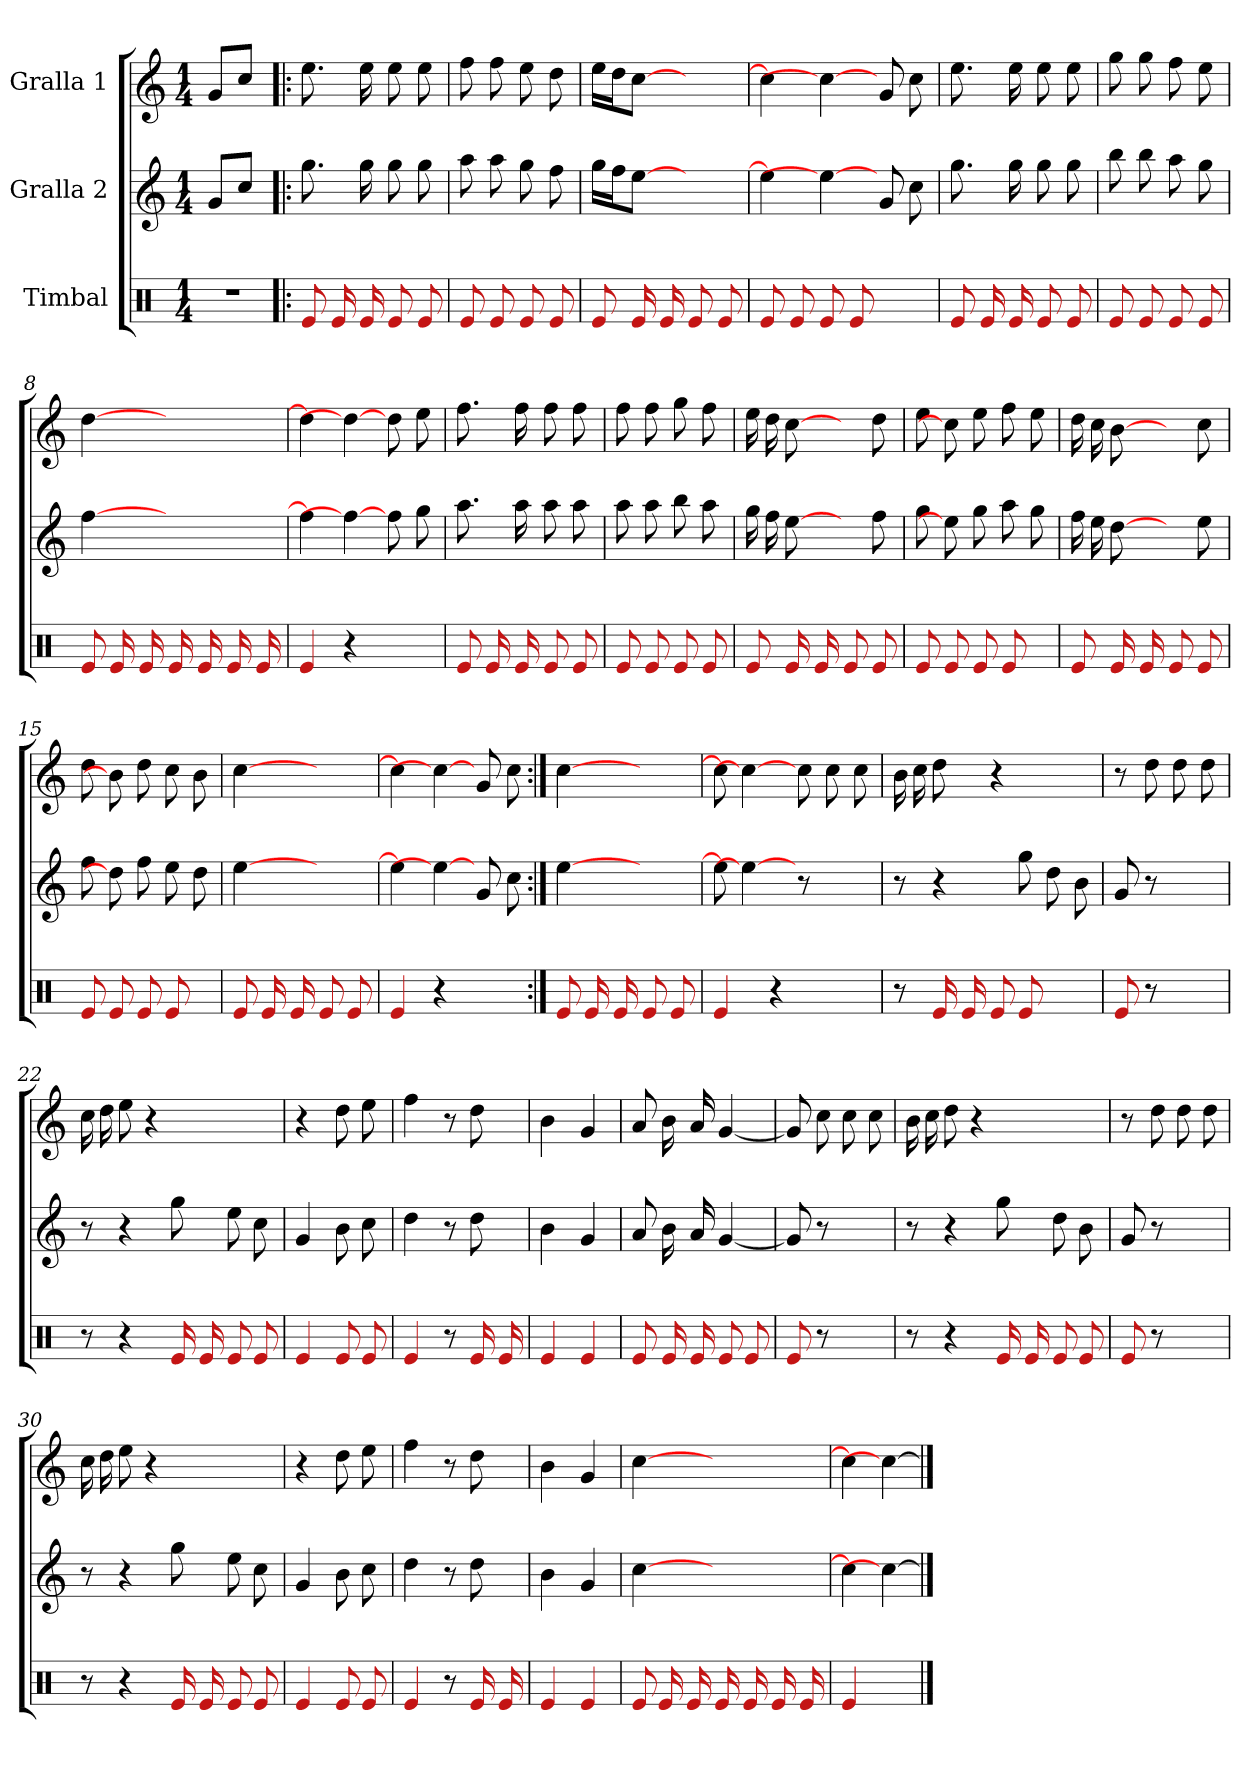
**kern	**kern	**kern
*part3	*part2	*part1
*staff3	*staff2	*staff1
*I"Timbal	*I"Gralla 2	*I"Gralla 1
*clefX	*clefG2	*clefG2
*k[]	*k[]	*k[]
*M1/4	*M1/4	*M1/4
=1	=1	=1
4r	8g/L	8g/L
.	8cc/J	8cc/J
=2!|:	=2!|:	=2!|:
8e	8.gg	8.ee
16e	.	.
16e	16gg	16ee
8e	8gg	8ee
8e	8gg	8ee
=3	=3	=3
8e	8aa	8ff
8e	8aa	8ff
8e	8gg	8ee
8e	8ff	8dd
=4	=4	=4
8e	16gg\LL	16ee\LL
.	16ff\J	16dd\J
16e	[8ee\J	[8cc\J
16e	.	.
8e	4ryy	4ryy
8e	.	.
=5	=5	=5
8e	4ee]	4cc]
8e	.	.
8e	4ee_	4cc_
8e	.	.
4ryy	8g	8g
.	8cc	8cc
=6	=6	=6
8e	8.gg	8.ee
16e	.	.
16e	16gg	16ee
8e	8gg	8ee
8e	8gg	8ee
=7	=7	=7
8e	8bb	8gg
8e	8bb	8gg
8e	8aa	8ff
8e	8gg	8ee
=8	=8	=8
8e	[4ff	[4dd
16e	.	.
16e	.	.
16e	4ryy	4ryy
16e	.	.
16e	.	.
16e	.	.
=9	=9	=9
4e	4ff]	4dd]
4r	4ff_	4dd_
4ryy	8ff	8dd
.	8gg	8ee
=10	=10	=10
8e	8.aa	8.ff
16e	.	.
16e	16aa	16ff
8e	8aa	8ff
8e	8aa	8ff
=11	=11	=11
8e	8aa	8ff
8e	8aa	8ff
8e	8bb	8gg
8e	8aa	8ff
=12	=12	=12
8e	16gg	16ee
.	16ff	16dd
16e	[8ee	[8cc
16e	.	.
8e	8ryy	8ryy
8e	8ff	8dd
=13	=13	=13
8e	8gg	8ee
8e	8ee]	8cc]
8e	8gg	8ee
8e	8aa	8ff
8ryy	8gg	8ee
=14	=14	=14
8e	16ff	16dd
.	16ee	16cc
16e	[8dd	[8b
16e	.	.
8e	8ryy	8ryy
8e	8ee	8cc
=15	=15	=15
8e	8ff	8dd
8e	8dd]	8b]
8e	8ff	8dd
8e	8ee	8cc
8ryy	8dd	8b
=16	=16	=16
8e	[4ee	[4cc
16e	.	.
16e	.	.
8e	4ryy	4ryy
8e	.	.
=17	=17	=17
4e	4ee]	4cc]
4r	4ee_	4cc_
4ryy	8g	8g
.	8cc	8cc
=18:|!	=18:|!	=18:|!
8e	[4ee	[4cc
16e	.	.
16e	.	.
8e	4ryy	4ryy
8e	.	.
=19	=19	=19
4e	8ee]	8cc]
.	4ee_	4cc_
4r	.	.
.	8r	8cc
4ryy	4ryy	8cc
.	.	8cc
=20	=20	=20
8r	8r	16b
.	.	16cc
16e	4r	8dd
16e	.	.
8e	.	4r
8e	8gg	.
4ryy	8dd	4ryy
.	8b	.
=21	=21	=21
8e	8g	8r
8r	8r	8dd
4ryy	4ryy	8dd
.	.	8dd
=22	=22	=22
8r	8r	16cc
.	.	16dd
4r	4r	8ee
.	.	4r
16e	8gg	.
16e	.	.
8e	8ee	4ryy
8e	8cc	.
=23	=23	=23
4e	4g	4r
8e	8b	8dd
8e	8cc	8ee
=24	=24	=24
4e	4dd	4ff
8r	8r	8r
16e	8dd	8dd
16e	.	.
=25	=25	=25
4e	4b	4b
4e	4g	4g
=26	=26	=26
8e	8a	8a
16e	16b	16b
16e	16a	16a
8e	[4g	[4g
8e	.	.
=27	=27	=27
8e	8g]	8g]
8r	8r	8cc
4ryy	4ryy	8cc
.	.	8cc
=28	=28	=28
8r	8r	16b
.	.	16cc
4r	4r	8dd
.	.	4r
16e	8gg	.
16e	.	.
8e	8dd	4ryy
8e	8b	.
=29	=29	=29
8e	8g	8r
8r	8r	8dd
4ryy	4ryy	8dd
.	.	8dd
=30	=30	=30
8r	8r	16cc
.	.	16dd
4r	4r	8ee
.	.	4r
16e	8gg	.
16e	.	.
8e	8ee	4ryy
8e	8cc	.
=31	=31	=31
4e	4g	4r
8e	8b	8dd
8e	8cc	8ee
=32	=32	=32
4e	4dd	4ff
8r	8r	8r
16e	8dd	8dd
16e	.	.
=33	=33	=33
4e	4b	4b
4e	4g	4g
=34	=34	=34
8e	[4cc	[4cc
16e	.	.
16e	.	.
16e	4ryy	4ryy
16e	.	.
16e	.	.
16e	.	.
=35	=35	=35
4e	4cc]	4cc]
4ryy	4cc_	4cc_
==	==	==
*-	*-	*-
